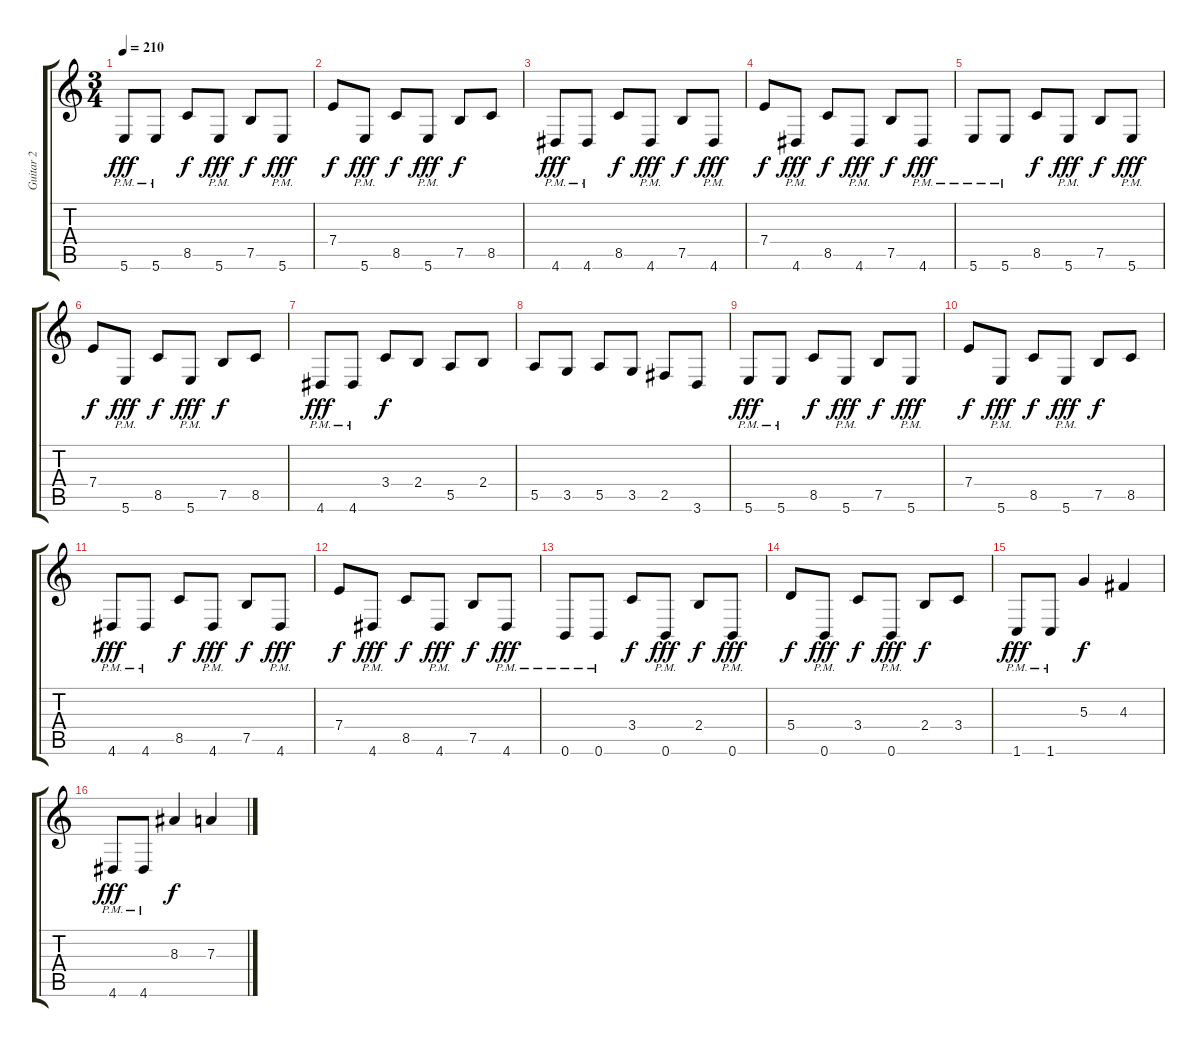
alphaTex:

\track ("Guitar 2" "Guitar 2") {instrument distortionguitar}
\staff {score tabs}
\tuning (B3 Gb3 D3 A2 E2 B1) {hide}
\ts (3 4)
\tempo 210
\clef g2
\ks c
5.6{pm}.8{dy fff} 5.6{pm}.8 8.5.8{dy f} 5.6{pm}.8{dy fff} 7.5.8{dy f} 5.6{pm}.8{dy fff} |
7.4.8{dy f} 5.6{pm}.8{dy fff} 8.5.8{dy f} 5.6{pm}.8{dy fff} 7.5.8{dy f} 8.5.8 |
4.6{pm}.8{dy fff} 4.6{pm}.8 8.5.8{dy f} 4.6{pm}.8{dy fff} 7.5.8{dy f} 4.6{pm}.8{dy fff} |
7.4.8{dy f} 4.6{pm}.8{dy fff} 8.5.8{dy f} 4.6{pm}.8{dy fff} 7.5.8{dy f} 4.6{pm}.8{dy fff} |
5.6{pm}.8 5.6{pm}.8 8.5.8{dy f} 5.6{pm}.8{dy fff} 7.5.8{dy f} 5.6{pm}.8{dy fff} |
7.4.8{dy f} 5.6{pm}.8{dy fff} 8.5.8{dy f} 5.6{pm}.8{dy fff} 7.5.8{dy f} 8.5.8 |
4.6{pm}.8{dy fff} 4.6{pm}.8 3.4.8{dy f} 2.4.8 5.5.8 2.4.8 |
5.5.8 3.5.8 5.5.8 3.5.8 2.5.8 3.6.8 |
5.6{pm}.8{dy fff} 5.6{pm}.8 8.5.8{dy f} 5.6{pm}.8{dy fff} 7.5.8{dy f} 5.6{pm}.8{dy fff} |
7.4.8{dy f} 5.6{pm}.8{dy fff} 8.5.8{dy f} 5.6{pm}.8{dy fff} 7.5.8{dy f} 8.5.8 |
4.6{pm}.8{dy fff} 4.6{pm}.8 8.5.8{dy f} 4.6{pm}.8{dy fff} 7.5.8{dy f} 4.6{pm}.8{dy fff} |
7.4.8{dy f} 4.6{pm}.8{dy fff} 8.5.8{dy f} 4.6{pm}.8{dy fff} 7.5.8{dy f} 4.6{pm}.8{dy fff} |
0.6{pm}.8 0.6{pm}.8 3.4.8{dy f} 0.6{pm}.8{dy fff} 2.4.8{dy f} 0.6{pm}.8{dy fff} |
5.4.8{dy f} 0.6{pm}.8{dy fff} 3.4.8{dy f} 0.6{pm}.8{dy fff} 2.4.8{dy f} 3.4.8 |
1.6{pm}.8{dy fff} 1.6{pm}.8 5.3.4{dy f} 4.3.4 |
4.6{pm}.8{dy fff} 4.6{pm}.8 8.3.4{dy f} 7.3.4
